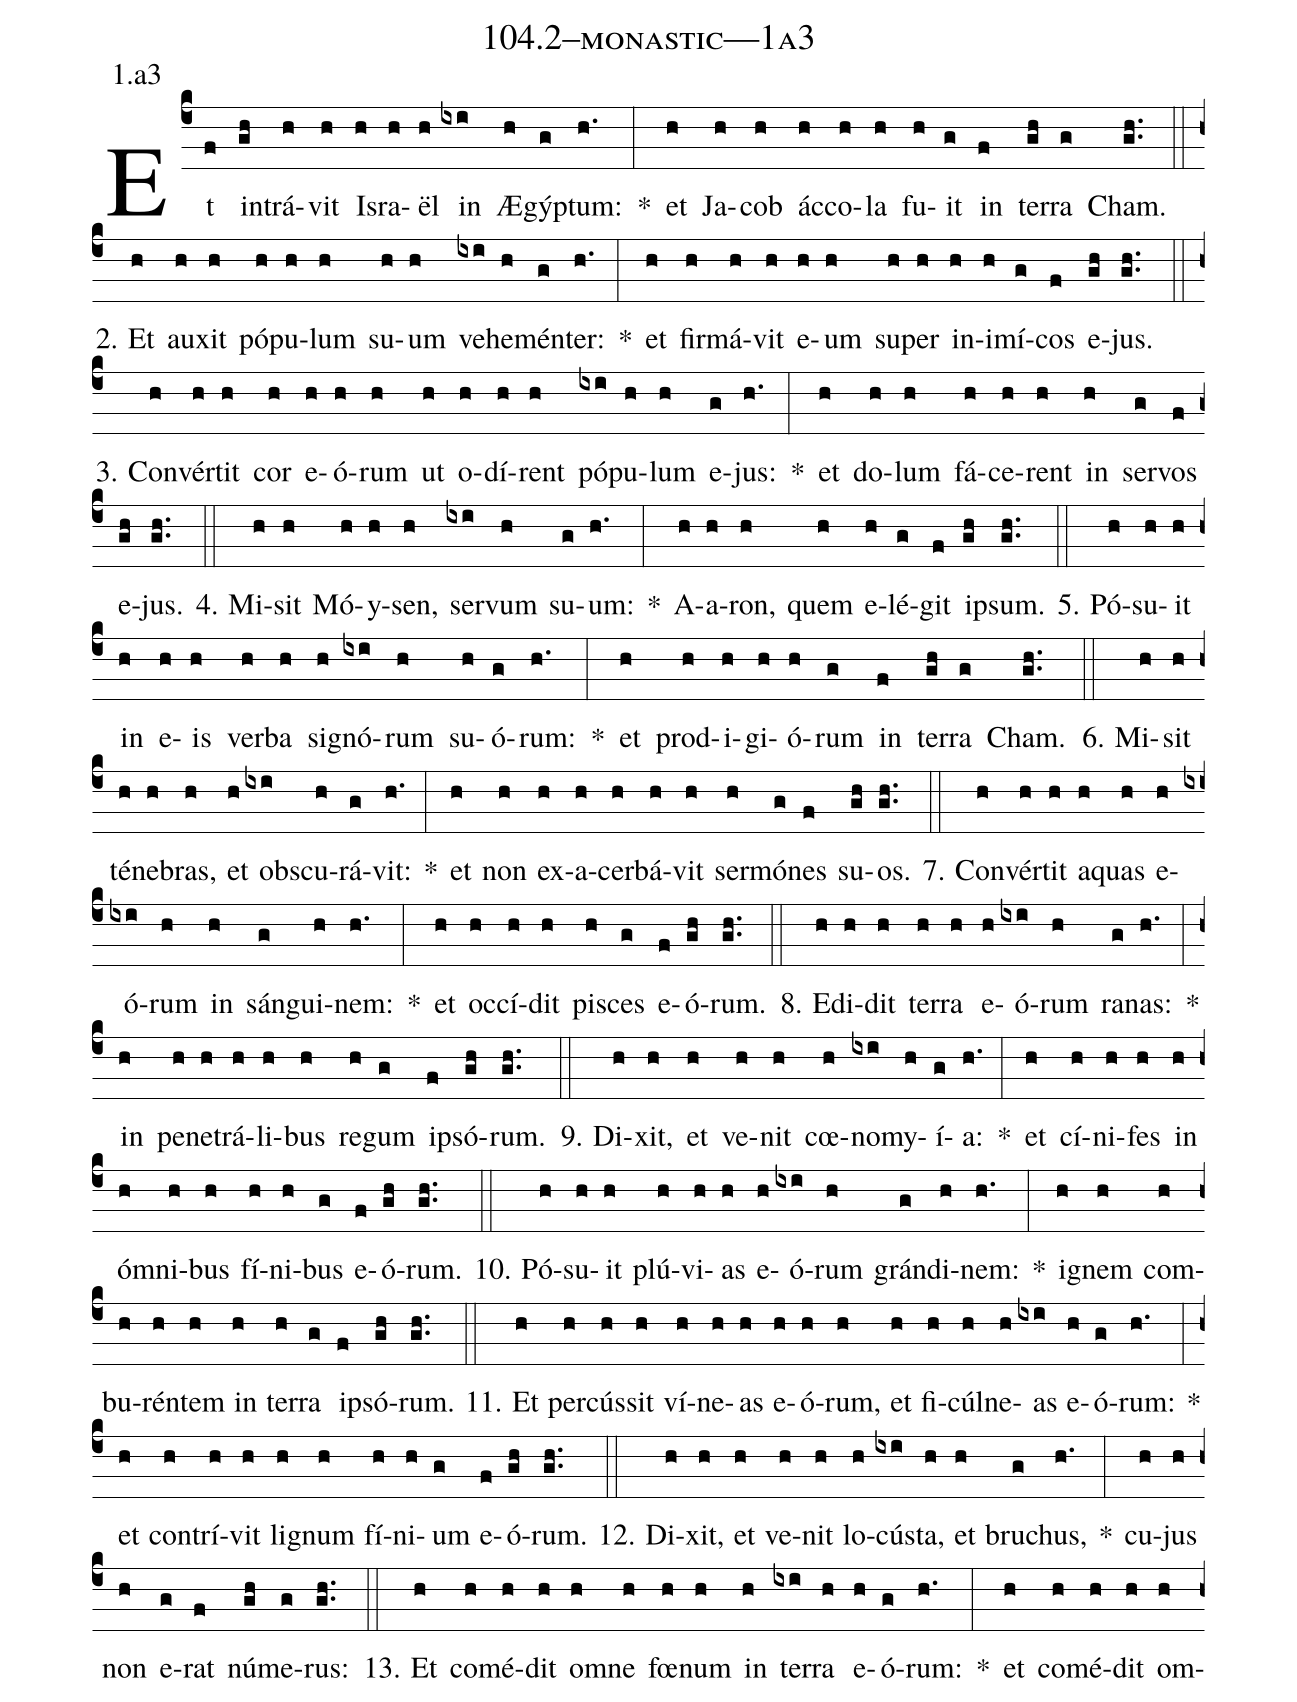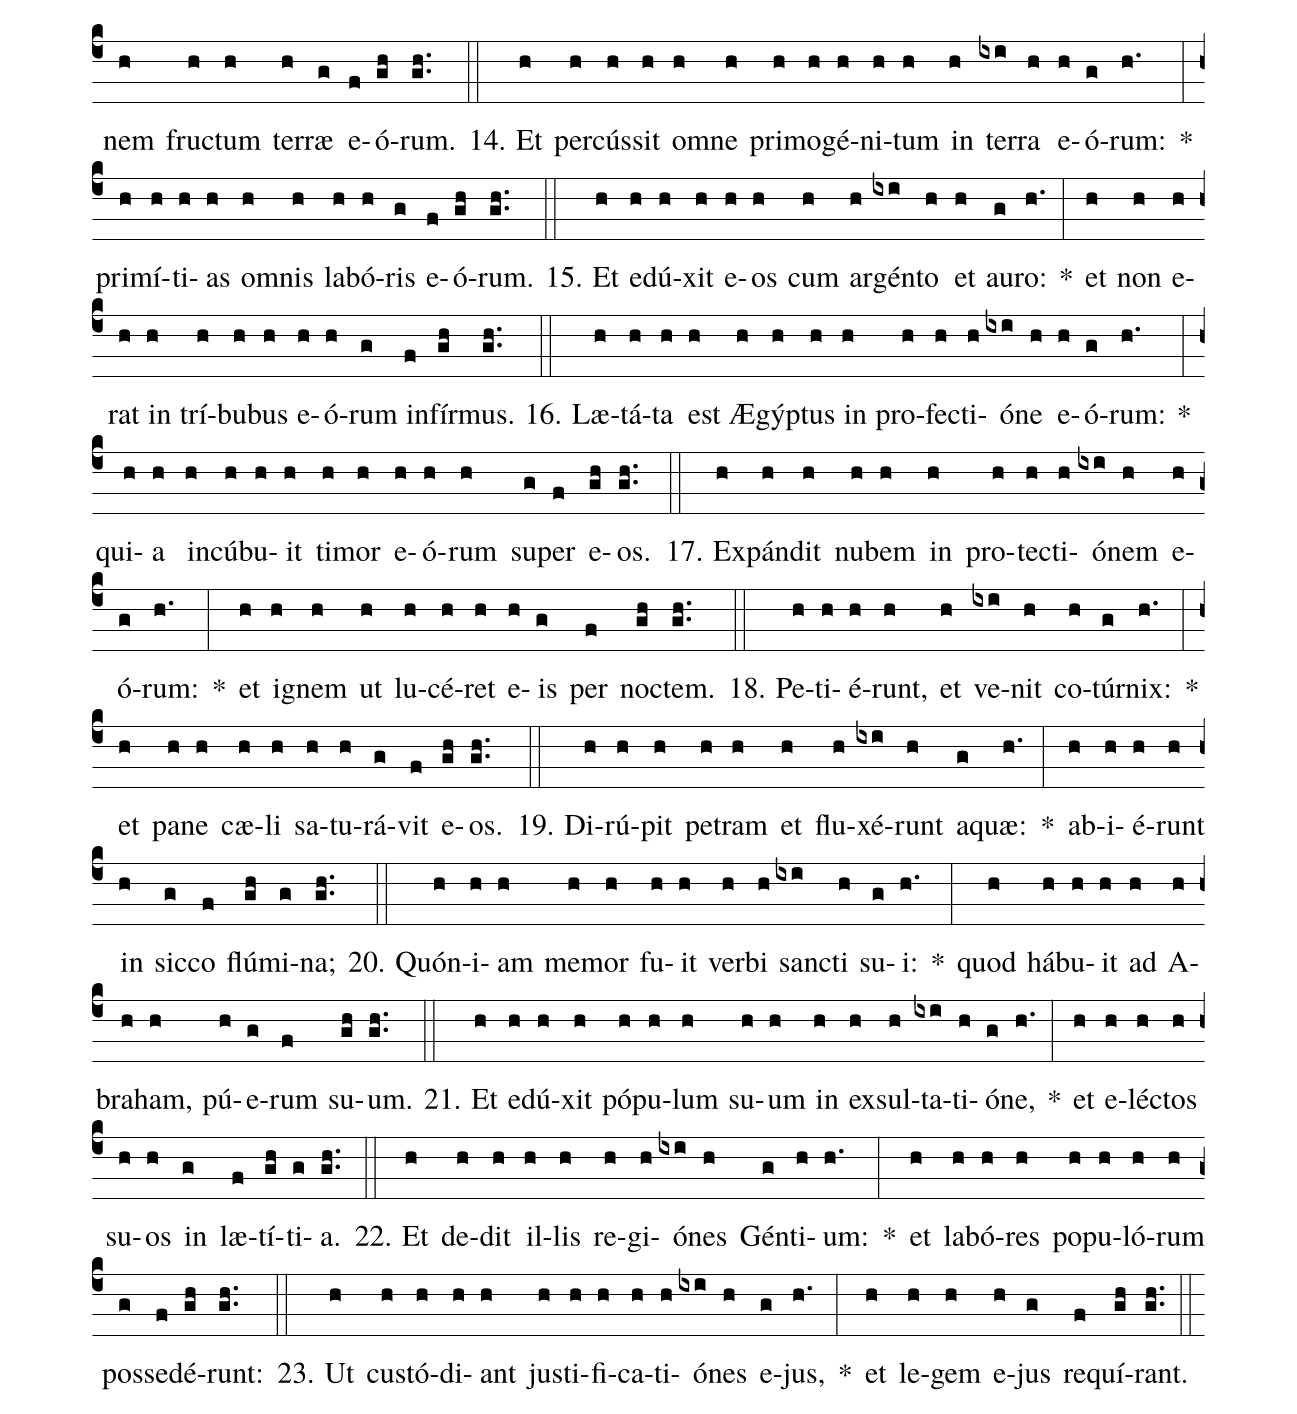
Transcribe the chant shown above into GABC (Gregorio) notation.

name: 104.2--monastic---1a3;
annotation: 1.a3;
%%
(c4)Et(f) in(gh)trá(h)vit(h) Is(h)ra(h)ël(h) in(ixi) Æ(h)gýp(g)tum:(h.) *(:) et(h) Ja(h)cob(h) ác(h)co(h)la(h) fu(h)it(g) in(f) ter(gh)ra(g) Cham.(gh..) (::)
2. Et(h) au(h)xit(h) pó(h)pu(h)lum(h) su(h)um(h) ve(ixi)he(h)mén(g)ter:(h.) *(:) et(h) fir(h)má(h)vit(h) e(h)um(h) su(h)per(h) in(h)i(h)mí(g)cos(f) e(gh)jus.(gh..) (::)
3. Con(h)vér(h)tit(h) cor(h) e(h)ó(h)rum(h) ut(h) o(h)dí(h)rent(h) pó(ixi)pu(h)lum(h) e(g)jus:(h.) *(:) et(h) do(h)lum(h) fá(h)ce(h)rent(h) in(h) ser(g)vos(f) e(gh)jus.(gh..) (::)
4. Mi(h)sit(h) Mó(h)y(h)sen,(h) ser(ixi)vum(h) su(g)um:(h.) *(:) A(h)a(h)ron,(h) quem(h) e(h)lé(g)git(f) ip(gh)sum.(gh..) (::)
5. Pó(h)su(h)it(h) in(h) e(h)is(h) ver(h)ba(h) si(h)gnó(ixi)rum(h) su(h)ó(g)rum:(h.) *(:) et(h) prod(h)i(h)gi(h)ó(h)rum(g) in(f) ter(gh)ra(g) Cham.(gh..) (::)
6. Mi(h)sit(h) té(h)ne(h)bras,(h) et(h) obs(ixi)cu(h)rá(g)vit:(h.) *(:) et(h) non(h) ex(h)a(h)cer(h)bá(h)vit(h) ser(h)mó(g)nes(f) su(gh)os.(gh..) (::)
7. Con(h)vér(h)tit(h) a(h)quas(h) e(h)ó(ixi)rum(h) in(h) sán(g)gui(h)nem:(h.) *(:) et(h) oc(h)cí(h)dit(h) pi(h)sces(g) e(f)ó(gh)rum.(gh..) (::)
8. E(h)di(h)dit(h) ter(h)ra(h) e(h)ó(ixi)rum(h) ra(g)nas:(h.) *(:) in(h) pe(h)ne(h)trá(h)li(h)bus(h) re(h)gum(g) ip(f)só(gh)rum.(gh..) (::)
9. Di(h)xit,(h) et(h) ve(h)nit(h) cœ(h)no(ixi)my(h)í(g)a:(h.) *(:) et(h) cí(h)ni(h)fes(h) in(h) óm(h)ni(h)bus(h) fí(h)ni(h)bus(g) e(f)ó(gh)rum.(gh..) (::)
10. Pó(h)su(h)it(h) plú(h)vi(h)as(h) e(h)ó(ixi)rum(h) grán(g)di(h)nem:(h.) *(:) i(h)gnem(h) com(h)bu(h)rén(h)tem(h) in(h) ter(h)ra(g) ip(f)só(gh)rum.(gh..) (::)
11. Et(h) per(h)cús(h)sit(h) ví(h)ne(h)as(h) e(h)ó(h)rum,(h) et(h) fi(h)cúl(h)ne(h)as(ixi) e(h)ó(g)rum:(h.) *(:) et(h) con(h)trí(h)vit(h) li(h)gnum(h) fí(h)ni(h)um(g) e(f)ó(gh)rum.(gh..) (::)
12. Di(h)xit,(h) et(h) ve(h)nit(h) lo(h)cús(ixi)ta,(h) et(h) bru(g)chus,(h.) *(:) cu(h)jus(h) non(h) e(g)rat(f) nú(gh)me(g)rus:(gh..) (::)
13. Et(h) com(h)é(h)dit(h) om(h)ne(h) fœ(h)num(h) in(h) ter(ixi)ra(h) e(h)ó(g)rum:(h.) *(:) et(h) com(h)é(h)dit(h) om(h)nem(h) fruc(h)tum(h) ter(h)ræ(g) e(f)ó(gh)rum.(gh..) (::)
14. Et(h) per(h)cús(h)sit(h) om(h)ne(h) pri(h)mo(h)gé(h)ni(h)tum(h) in(h) ter(ixi)ra(h) e(h)ó(g)rum:(h.) *(:) pri(h)mí(h)ti(h)as(h) om(h)nis(h) la(h)bó(h)ris(g) e(f)ó(gh)rum.(gh..) (::)
15. Et(h) e(h)dú(h)xit(h) e(h)os(h) cum(h) ar(h)gén(ixi)to(h) et(h) au(g)ro:(h.) *(:) et(h) non(h) e(h)rat(h) in(h) trí(h)bu(h)bus(h) e(h)ó(h)rum(g) in(f)fír(gh)mus.(gh..) (::)
16. Læ(h)tá(h)ta(h) est(h) Æ(h)gýp(h)tus(h) in(h) pro(h)fec(h)ti(h)ó(ixi)ne(h) e(h)ó(g)rum:(h.) *(:) qui(h)a(h) in(h)cú(h)bu(h)it(h) ti(h)mor(h) e(h)ó(h)rum(h) su(g)per(f) e(gh)os.(gh..) (::)
17. Ex(h)pán(h)dit(h) nu(h)bem(h) in(h) pro(h)tec(h)ti(h)ó(ixi)nem(h) e(h)ó(g)rum:(h.) *(:) et(h) i(h)gnem(h) ut(h) lu(h)cé(h)ret(h) e(h)is(g) per(f) noc(gh)tem.(gh..) (::)
18. Pe(h)ti(h)é(h)runt,(h) et(h) ve(ixi)nit(h) co(h)túr(g)nix:(h.) *(:) et(h) pa(h)ne(h) cæ(h)li(h) sa(h)tu(h)rá(g)vit(f) e(gh)os.(gh..) (::)
19. Di(h)rú(h)pit(h) pe(h)tram(h) et(h) flu(h)xé(ixi)runt(h) a(g)quæ:(h.) *(:) ab(h)i(h)é(h)runt(h) in(h) sic(g)co(f) flú(gh)mi(g)na;(gh..) (::)
20. Quón(h)i(h)am(h) me(h)mor(h) fu(h)it(h) ver(h)bi(h) sanc(ixi)ti(h) su(g)i:(h.) *(:) quod(h) há(h)bu(h)it(h) ad(h) A(h)bra(h)ham,(h) pú(h)e(g)rum(f) su(gh)um.(gh..) (::)
21. Et(h) e(h)dú(h)xit(h) pó(h)pu(h)lum(h) su(h)um(h) in(h) ex(h)sul(h)ta(ixi)ti(h)ó(g)ne,(h.) *(:) et(h) e(h)léc(h)tos(h) su(h)os(h) in(g) læ(f)tí(gh)ti(g)a.(gh..) (::)
22. Et(h) de(h)dit(h) il(h)lis(h) re(h)gi(h)ó(ixi)nes(h) Gén(g)ti(h)um:(h.) *(:) et(h) la(h)bó(h)res(h) po(h)pu(h)ló(h)rum(h) pos(g)se(f)dé(gh)runt:(gh..) (::)
23. Ut(h) cus(h)tó(h)di(h)ant(h) jus(h)ti(h)fi(h)ca(h)ti(h)ó(ixi)nes(h) e(g)jus,(h.) *(:) et(h) le(h)gem(h) e(h)jus(g) re(f)quí(gh)rant.(gh..) (::)
